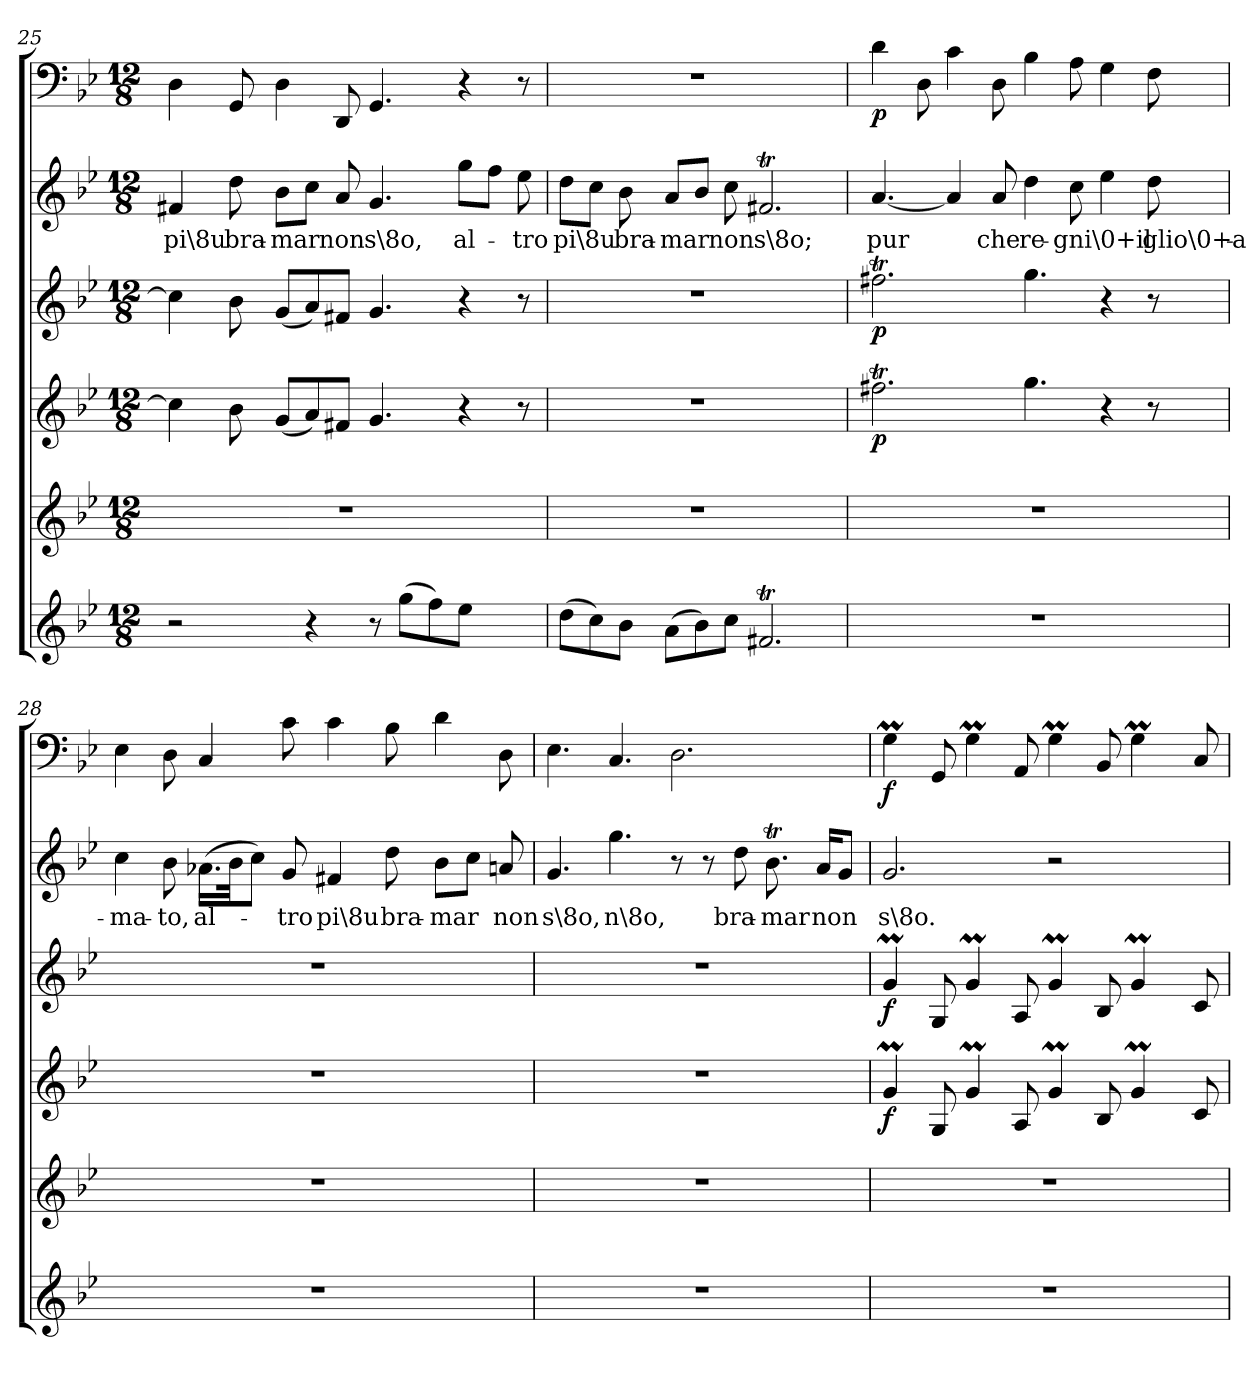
**kern	**kern	**kern	**dynam	**kern	**dynam	**kern	**text	**kern	**dynam
*part6	*part5	*part4	*part4	*part3	*part3	*part2	*part2	*part1	*part1
*staff6	*staff5	*staff4	*staff4	*staff3	*staff3	*staff2	*staff2	*staff1	*staff1
*clefG2	*clefG2	*clefG2	*	*clefG2	*	*clefG2	*	*clefF4	*
*k[b-e-]	*k[b-e-]	*k[b-e-]	*	*k[b-e-]	*	*k[b-e-]	*	*k[b-e-]	*
*g:	*g:	*g:	*	*g:	*	*g:	*	*g:	*
*M12/8	*M12/8	*M12/8	*	*M12/8	*	*M12/8	*	*M12/8	*
=25	=25	=25	=25	=25	=25	=25	=25	=25	=25
2r	1.r	4cc\]	.	4cc\]	.	4f#X/	pi\8u	4D\	.
.	.	8b-\	.	8b-\	.	8dd\	bra-	8GG/	.
.	.	(8g/L	.	(8g/L	.	8b-\L	-mar	4D\	.
4r	.	8a/)	.	8a/)	.	8cc\J	.	.	.
.	.	8f#X/J	.	8f#X/J	.	8a/	non	8DD/	.
8r	.	4.g/	.	4.g/	.	4.g/	s\8o,	4.GG/	.
(8gg\L	.	.	.	.	.	.	.	.	.
8ff\)	.	.	.	.	.	.	.	.	.
8ee-\J	.	4r	.	4r	.	8gg\L	al-	4r	.
4ryy	.	.	.	.	.	8ff\J	.	.	.
.	.	8r	.	8r	.	8ee-\	-tro	8r	.
=26	=26	=26	=26	=26	=26	=26	=26	=26	=26
(8dd\L	1.r	1.r	.	1.r	.	8dd\L	pi\8u	1.r	.
8cc\)	.	.	.	.	.	8cc\J	.	.	.
8b-\J	.	.	.	.	.	8b-\	bra-	.	.
(8a\L	.	.	.	.	.	8a/L	-mar	.	.
8b-\)	.	.	.	.	.	8b-/J	.	.	.
8cc\J	.	.	.	.	.	8cc\	non	.	.
2.f#Xt/	.	.	.	.	.	2.f#Xt/	s\8o;	.	.
=27	=27	=27	=27	=27	=27	=27	=27	=27	=27
1.r	1.r	2.ff#Xt\	p	2.ff#Xt\	p	[4.a/	pur	4d\	p
.	.	.	.	.	.	.	.	8D\	.
.	.	.	.	.	.	4a/]	.	4c\	.
.	.	.	.	.	.	8a/	che	8D\	.
.	.	4.gg\	.	4.gg\	.	4dd\	re-	4B-\	.
.	.	.	.	.	.	8cc\	-gni\0+il	8A\	.
.	.	4r	.	4r	.	4ee-\	.	4G\	.
.	.	8r	.	8r	.	8dd\	glio\0+a-	8F\	.
=28	=28	=28	=28	=28	=28	=28	=28	=28	=28
1.r	1.r	1.r	.	1.r	.	4cc\	-ma-	4E-\	.
.	.	.	.	.	.	8b-\	-to,	8D\	.
.	.	.	.	.	.	(16.a-X\LL	al-	4C/	.
.	.	.	.	.	.	32b-\JK	.	.	.
.	.	.	.	.	.	8cc\J)	.	.	.
.	.	.	.	.	.	8g/	-tro	8c\	.
.	.	.	.	.	.	4f#X/	pi\8u	4c\	.
.	.	.	.	.	.	8dd\	bra-	8B-\	.
.	.	.	.	.	.	8b-\L	-mar	4d\	.
.	.	.	.	.	.	8cc\J	.	.	.
.	.	.	.	.	.	8an/	non	8D\	.
=29	=29	=29	=29	=29	=29	=29	=29	=29	=29
1.r	1.r	1.r	.	1.r	.	4.g/	s\8o,	4.E-\	.
.	.	.	.	.	.	4.gg\	n\8o,	4.C/	.
.	.	.	.	.	.	8r	.	2.D\	.
.	.	.	.	.	.	8r	.	.	.
.	.	.	.	.	.	8dd\	bra-	.	.
.	.	.	.	.	.	8.b-T\	-mar	.	.
.	.	.	.	.	.	16a/KL	non	.	.
.	.	.	.	.	.	8g/J	.	.	.
=30	=30	=30	=30	=30	=30	=30	=30	=30	=30
1.r	1.r	4gM/	f	4gM/	f	2.g/	s\8o.	4GM\	f
.	.	8G/	.	8G/	.	.	.	8GG/	.
.	.	4gM/	.	4gM/	.	.	.	4GM\	.
.	.	8A/	.	8A/	.	.	.	8AA/	.
.	.	4gM/	.	4gM/	.	2r	.	4GM\	.
.	.	8B-/	.	8B-/	.	.	.	8BB-/	.
.	.	4gM/	.	4gM/	.	.	.	4GM\	.
.	.	.	.	.	.	4ryy	.	.	.
.	.	8c/	.	8c/	.	.	.	8C/	.
=	=	=	=	=	=	=	=	=	=
*-	*-	*-	*-	*-	*-	*-	*-	*-	*-
